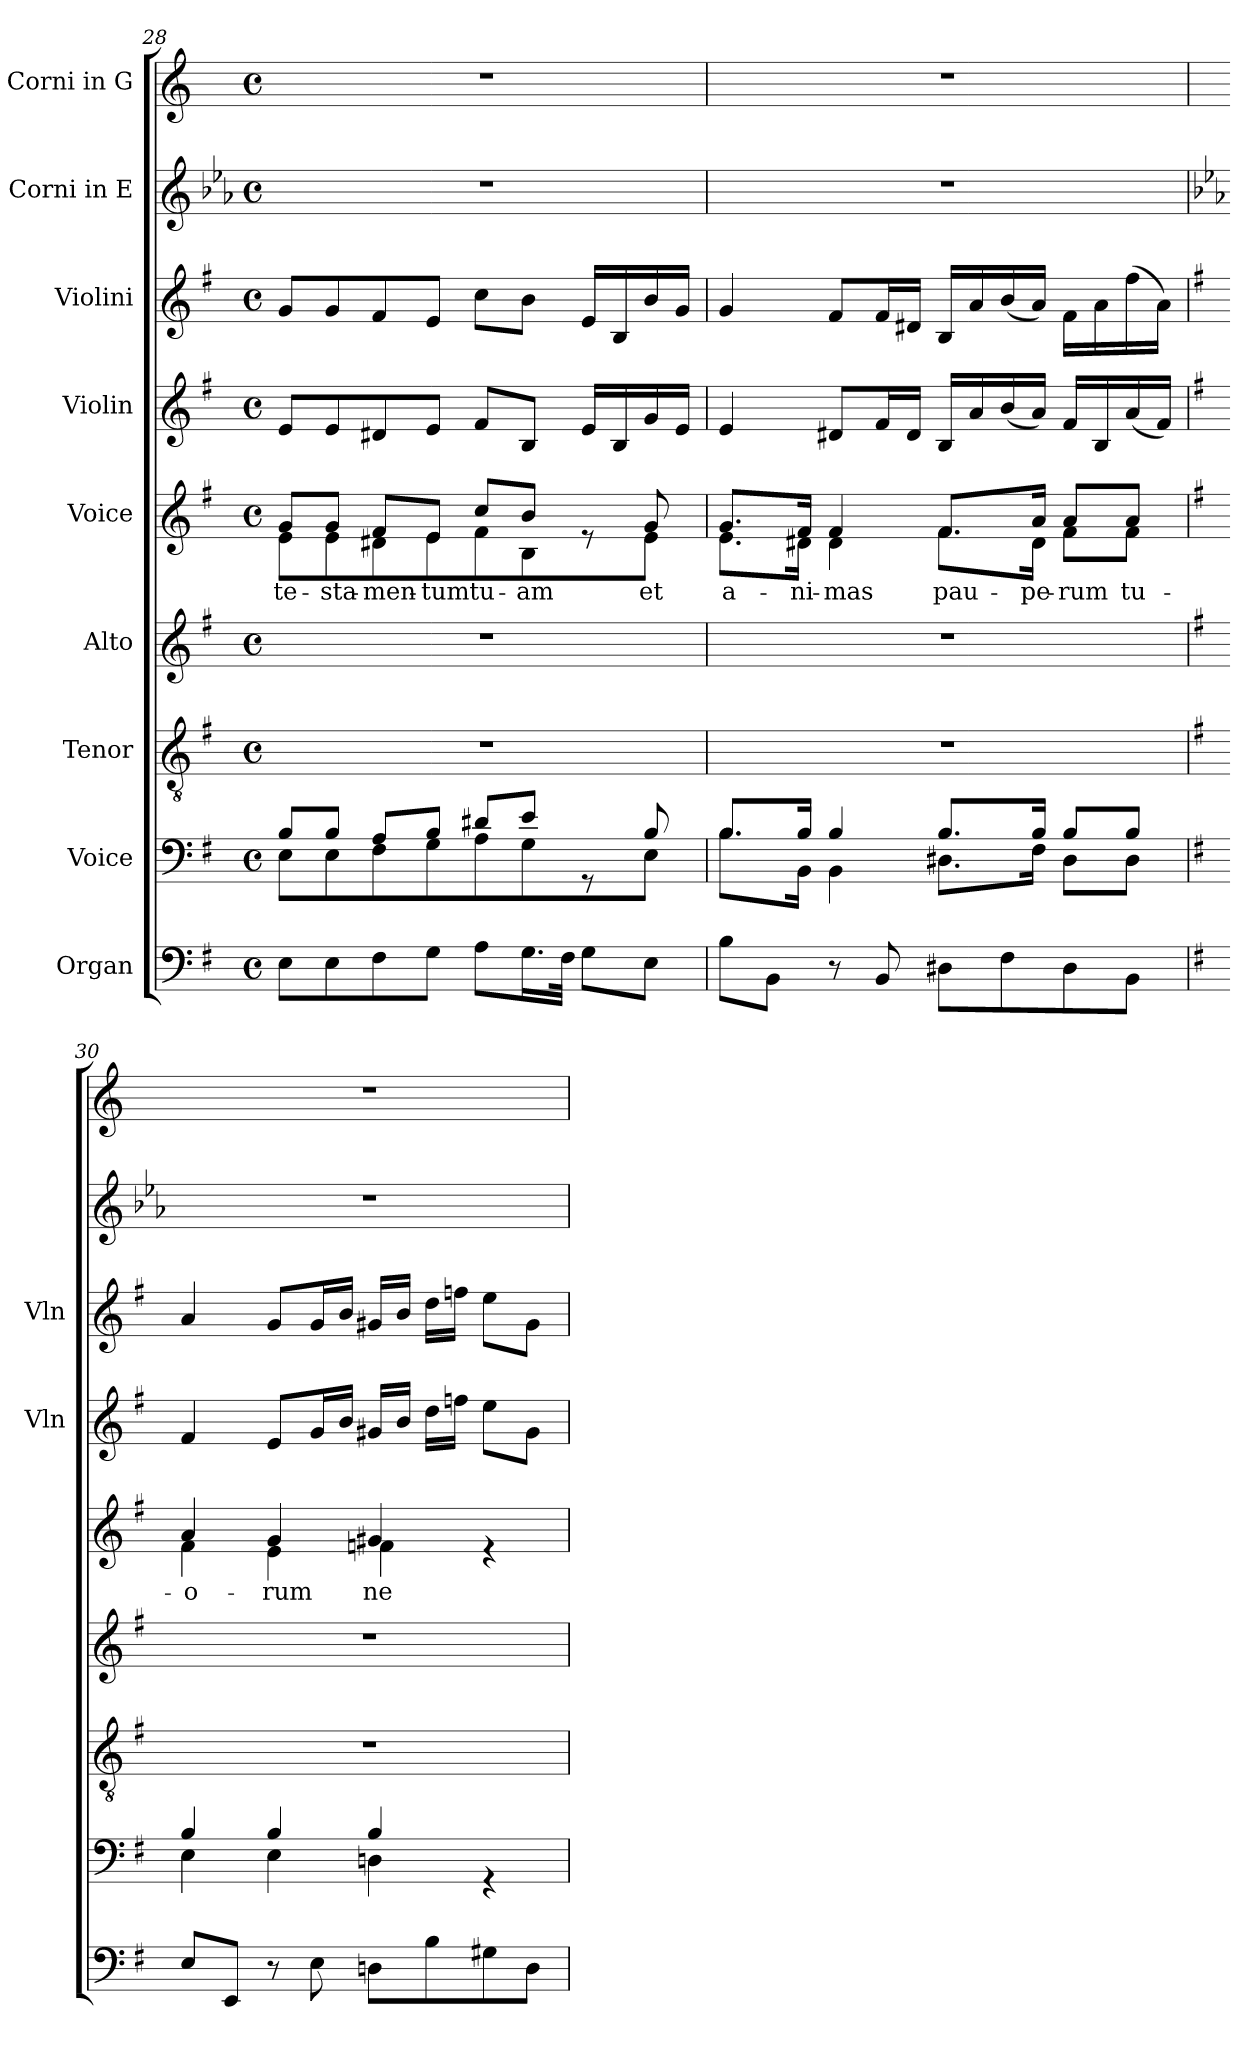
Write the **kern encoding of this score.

**kern	**kern	**kern	**kern	**kern	**text	**kern	**kern	**kern	**kern
*part9	*part8	*part7	*part6	*part5	*part5	*part4	*part3	*part2	*part1
*staff9	*staff8	*staff7	*staff6	*staff5	*staff5	*staff4	*staff3	*staff2	*staff1
*I"Organ	*I"Voice	*I"Tenor	*I"Alto	*I"Voice	*	*I"Violin	*I"Violini	*I"Corni in E	*I"Corni in G
*	*	*	*	*	*	*I'Vln	*I'Vln	*	*
*clefF4	*clefF4	*clefGv2	*clefG2	*clefG2	*	*clefG2	*clefG2	*clefG2	*clefG2
*	*	*	*	*	*	*	*	*ITrd5c8	*ITrd3c5
*k[f#]	*k[f#]	*k[f#]	*k[f#]	*k[f#]	*	*k[f#]	*k[f#]	*k[f#]	*k[f#]
*M4/4	*M4/4	*M4/4	*M4/4	*M4/4	*	*M4/4	*M4/4	*M4/4	*M4/4
*met(c)	*met(c)	*met(c)	*met(c)	*met(c)	*	*met(c)	*met(c)	*met(c)	*met(c)
=28	=28	=28	=28	=28	=28	=28	=28	=28	=28
*	*^	*	*	*	*	*	*	*	*
!	!	!	!	!	!	!LO:LY:b	!	!	!	!
*	*	*	*	*	*^	*	*	*	*	*
8E\L	8B/L	8E\L	1r	1r	8g/L	8e\L	te-	8e/L	8g/L	1r	1r
!	!	!	!	!	!	!	!LO:LY:b	!	!	!	!
8E\	8B/J	8E\J	.	.	8g/J	8e\J	-sta-	8e/	8g/	.	.
!	!	!	!	!	!	!	!LO:LY:b	!	!	!	!
8F#\	8A/L	8F#\L	.	.	8f#/L	8d#X\L	-men-	8d#X/	8f#/	.	.
!	!	!	!	!	!	!	!LO:LY:b	!	!	!	!
8G\J	8B/J	8G\J	.	.	8e/J	8e\J	-tum	8e/J	8e/J	.	.
!	!	!	!	!	!	!	!LO:LY:b	!	!	!	!
8A\L	8d#X/L	8A\L	.	.	8cc/L	8f#\L	tu-	8f#/L	8cc\L	.	.
!	!	!	!	!	!	!	!LO:LY:b	!	!	!	!
16.G\L	8e/J	8G\J	.	.	8b/J	8B\J	-am	8B/J	8b\J	.	.
32F#\JJk	.	.	.	.	.	.	.	.	.	.	.
8G\L	8rGG	8ryy	.	.	8re	8ryy	.	16e/LL	16e/LL	.	.
.	.	.	.	.	.	.	.	16B/	16B/	.	.
!	!	!	!	!	!	!	!LO:LY:b	!	!	!	!
8E\J	8B/	8E\J	.	.	8g/	8e\J	et	16g/	16b/	.	.
.	.	.	.	.	.	.	.	16e/JJ	16g/JJ	.	.
=29	=29	=29	=29	=29	=29	=29	=29	=29	=29	=29	=29
!	!	!	!	!	!	!	!LO:LY:b	!	!	!	!
8B\L	8.B/L	8.B\L	1r	1r	8.g/L	8.e\L	a-	4e/	4g/	1r	1r
8BB\J	.	.	.	.	.	.	.	.	.	.	.
!	!	!	!	!	!	!	!LO:LY:b	!	!	!	!
.	16B/Jk	16BB\Jk	.	.	16f#/Jk	16d#X\Jk	-ni-	.	.	.	.
!	!	!	!	!	!	!	!LO:LY:b	!	!	!	!
8r	4B/	4BB\	.	.	4f#/	4d#\	-mas	8d#X/L	8f#/L	.	.
8BB/	.	.	.	.	.	.	.	16f#/L	16f#/L	.	.
.	.	.	.	.	.	.	.	16d#/JJ	16d#X/JJ	.	.
!	!	!	!	!	!	!	!LO:LY:b	!	!	!	!
8D#X\L	8.B/L	8.D#X\L	.	.	8.f#/L	8.f#\L	pau-	16B/LL	16B/LL	.	.
.	.	.	.	.	.	.	.	16a/	16a/	.	.
8F#\	.	.	.	.	.	.	.	(16b/	(16b/	.	.
!	!	!	!	!	!	!	!LO:LY:b	!	!	!	!
.	16B/Jk	16F#\Jk	.	.	16a/Jk	16d#\Jk	-pe-	16a/JJ)	16a/JJ)	.	.
!	!	!	!	!	!	!	!LO:LY:b	!	!	!	!
8D#\	8B/L	8D#\L	.	.	8a/L	8f#\L	-rum	16f#/LL	16f#\LL	.	.
.	.	.	.	.	.	.	.	16B/	16a\	.	.
!	!	!	!	!	!	!	!LO:LY:b	!	!	!	!
8BB\J	8B/J	8D#\J	.	.	8a/J	8f#\J	tu-	(16a/	(16ff#\	.	.
.	.	.	.	.	.	.	.	16f#/JJ)	16a\JJ)	.	.
!!LO:PB:g=z
=30	=30	=30	=30	=30	=30	=30	=30	=30	=30	=30	=30
*	*	*	*	*	*	*	*	*	*	*k[f#]	*
!	!	!	!	!	!	!	!LO:LY:b	!	!	!	!
8E/L	4B/	4E\	1r	1r	4a/	4f#\	-o-	4f#/	4a/	1r	1r
8EE/J	.	.	.	.	.	.	.	.	.	.	.
!	!	!	!	!	!	!	!LO:LY:b	!	!	!	!
8r	4B/	4E\	.	.	4g/	4e\	rum	8e/L	8g/L	.	.
8E\	.	.	.	.	.	.	.	16g/L	16g/L	.	.
.	.	.	.	.	.	.	.	16b/JJ	16b/JJ	.	.
!	!	!	!	!	!	!	!LO:LY:b	!	!	!	!
8Dn\L	4B/	4Dn\	.	.	4g#X/	4fn\	ne	16g#X/LL	16g#X/LL	.	.
.	.	.	.	.	.	.	.	16b/JJ	16b/JJ	.	.
8B\	.	.	.	.	.	.	.	16dd\LL	16dd\LL	.	.
.	.	.	.	.	.	.	.	16ffn\JJ	16ffn\JJ	.	.
8G#X\	4rGG	4ryy	.	.	4re	4ryy	.	8ee\L	8ee\L	.	.
8D\J	.	.	.	.	.	.	.	8g#\J	8g#\J	.	.
*	*v	*v	*	*	*v	*v	*	*	*	*	*
=	=	=	=	=	=	=	=	=	=
*-	*-	*-	*-	*-	*-	*-	*-	*-	*-
